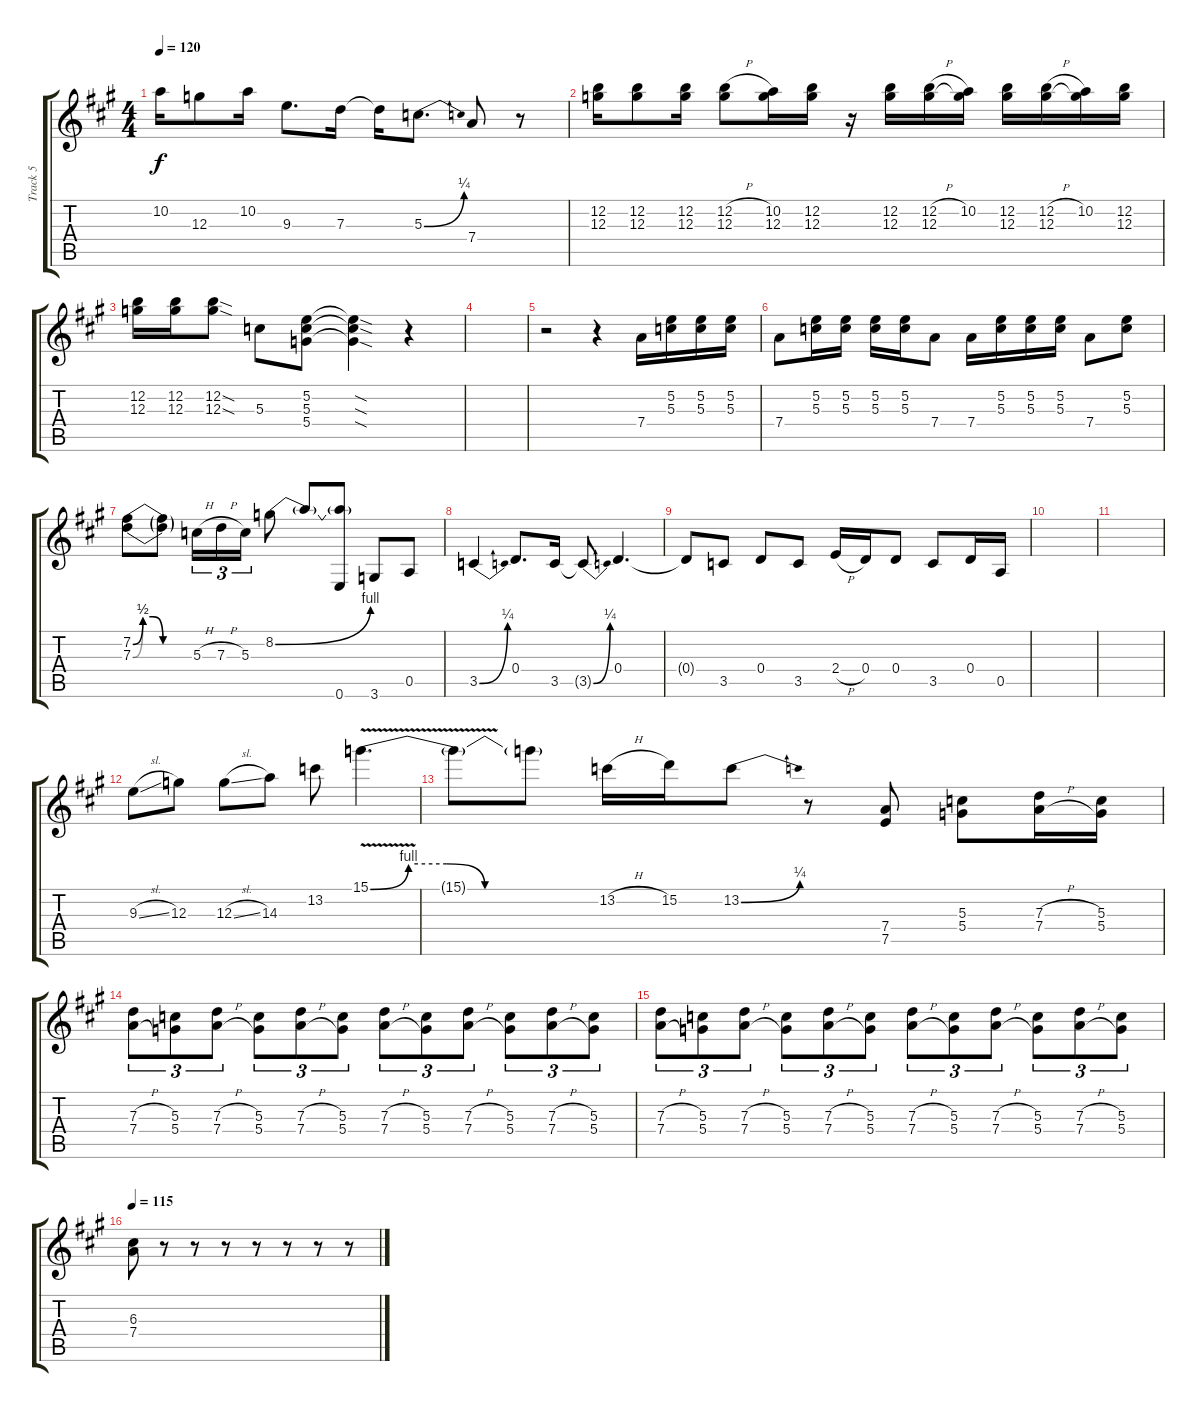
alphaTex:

\track ("Track 5" "Track 5") {instrument electricguitarjazz}
\staff {score tabs}
\tuning (E4 B3 G3 D3 A2 E2) {hide}
\ts (4 4)
\tempo 120
\clef g2
\ks a
10.2.16{dy f} 12.3.8 10.2.16 9.3.8{d} 7.3.16 7.3{t}.16 5.3{be (bend 0 0 60 1)}.8{d} 7.4.8 r.8 |
(12.2 12.3).16 (12.2 12.3).8 (12.2 12.3).16 (12.2{h} 12.3).8 (10.2 12.3).16 (12.2 12.3).16 r.16 (12.2 12.3).16 (12.2{h} 12.3).16 (10.2 12.3{t}).16 (12.2 12.3).16 (12.2{h} 12.3).16 (10.2 12.3{t}).16 (12.2 12.3).16 |
(12.2 12.3).16 (12.2 12.3).16 (12.2{sod} 12.3{sod}).8 5.3.8 (5.2 5.3 5.4).8 (5.2{sod t} 5.3{sod t} 5.4{sod t}).4 r.4 |
|
r.2 r.4 7.4.16 (5.2 5.3).16 (5.2 5.3).16 (5.2 5.3).16 |
7.4.8 (5.2 5.3).16 (5.2 5.3).16 (5.2 5.3).16 (5.2 5.3).16 7.4.8 7.4.16 (5.2 5.3).16 (5.2 5.3).16 (5.2 5.3).16 7.4.8 (5.2 5.3).8 |
(7.2{be (custom 0 0 10 2 20 2 30 0 60 0)} 7.3{be (custom 0 0 10 2 20 2 30 0 60 0)}).8 (7.2{t} 7.3{t}).8 5.3{h}.16{tu (3 2)} 7.3{h}.16{tu (3 2)} 5.3.16{tu (3 2)} 8.2{be (bend 0 0 60 4)}.8 8.2{t}.8 (8.2{t} 0.6).8{volume 13} 3.6.8 0.5.8 |
3.5{be (bend 0 0 60 1)}.4 0.4.8{d} 3.5.16 3.5{be (bend 0 0 60 1) t}.8 0.4.4{d} |
0.4{t}.8 3.5.8 0.4.8 3.5.8 2.4{h}.16 0.4.16 0.4.8 3.5.8 0.4.16 0.5.16 |
|
|
9.3{sl}.8 12.3.8 12.3{sl}.8 14.3.8 13.2.8 15.1{be (custom 0 0 10 4 20 4 30 0 60 0) v}.4{d} |
15.1{t}.8 15.1{t}.8 13.2{h}.16 15.2.16 13.2{be (bend 0 0 60 1)}.8 r.8 (7.4 7.5).8 (5.3 5.4).8 (7.3{h} 7.4{h}).16 (5.3 5.4).16 |
(7.3{h} 7.4{h}).8{tu (3 2)} (5.3 5.4).8{tu (3 2)} (7.3{h} 7.4{h}).8{tu (3 2)} (5.3 5.4).8{tu (3 2)} (7.3{h} 7.4{h}).8{tu (3 2)} (5.3 5.4).8{tu (3 2)} (7.3{h} 7.4{h}).8{tu (3 2)} (5.3 5.4).8{tu (3 2)} (7.3{h} 7.4{h}).8{tu (3 2)} (5.3 5.4).8{tu (3 2)} (7.3{h} 7.4{h}).8{tu (3 2)} (5.3 5.4).8{tu (3 2)} |
(7.3{h} 7.4{h}).8{tu (3 2)} (5.3 5.4).8{tu (3 2)} (7.3{h} 7.4{h}).8{tu (3 2)} (5.3 5.4).8{tu (3 2)} (7.3{h} 7.4{h}).8{tu (3 2)} (5.3 5.4).8{tu (3 2)} (7.3{h} 7.4{h}).8{tu (3 2)} (5.3 5.4).8{tu (3 2)} (7.3{h} 7.4{h}).8{tu (3 2)} (5.3 5.4).8{tu (3 2)} (7.3{h} 7.4{h}).8{tu (3 2)} (5.3 5.4).8{tu (3 2)} |
\tempo 115
(6.3 7.4).8 r.8 r.8 r.8 r.8 r.8 r.8 r.8
